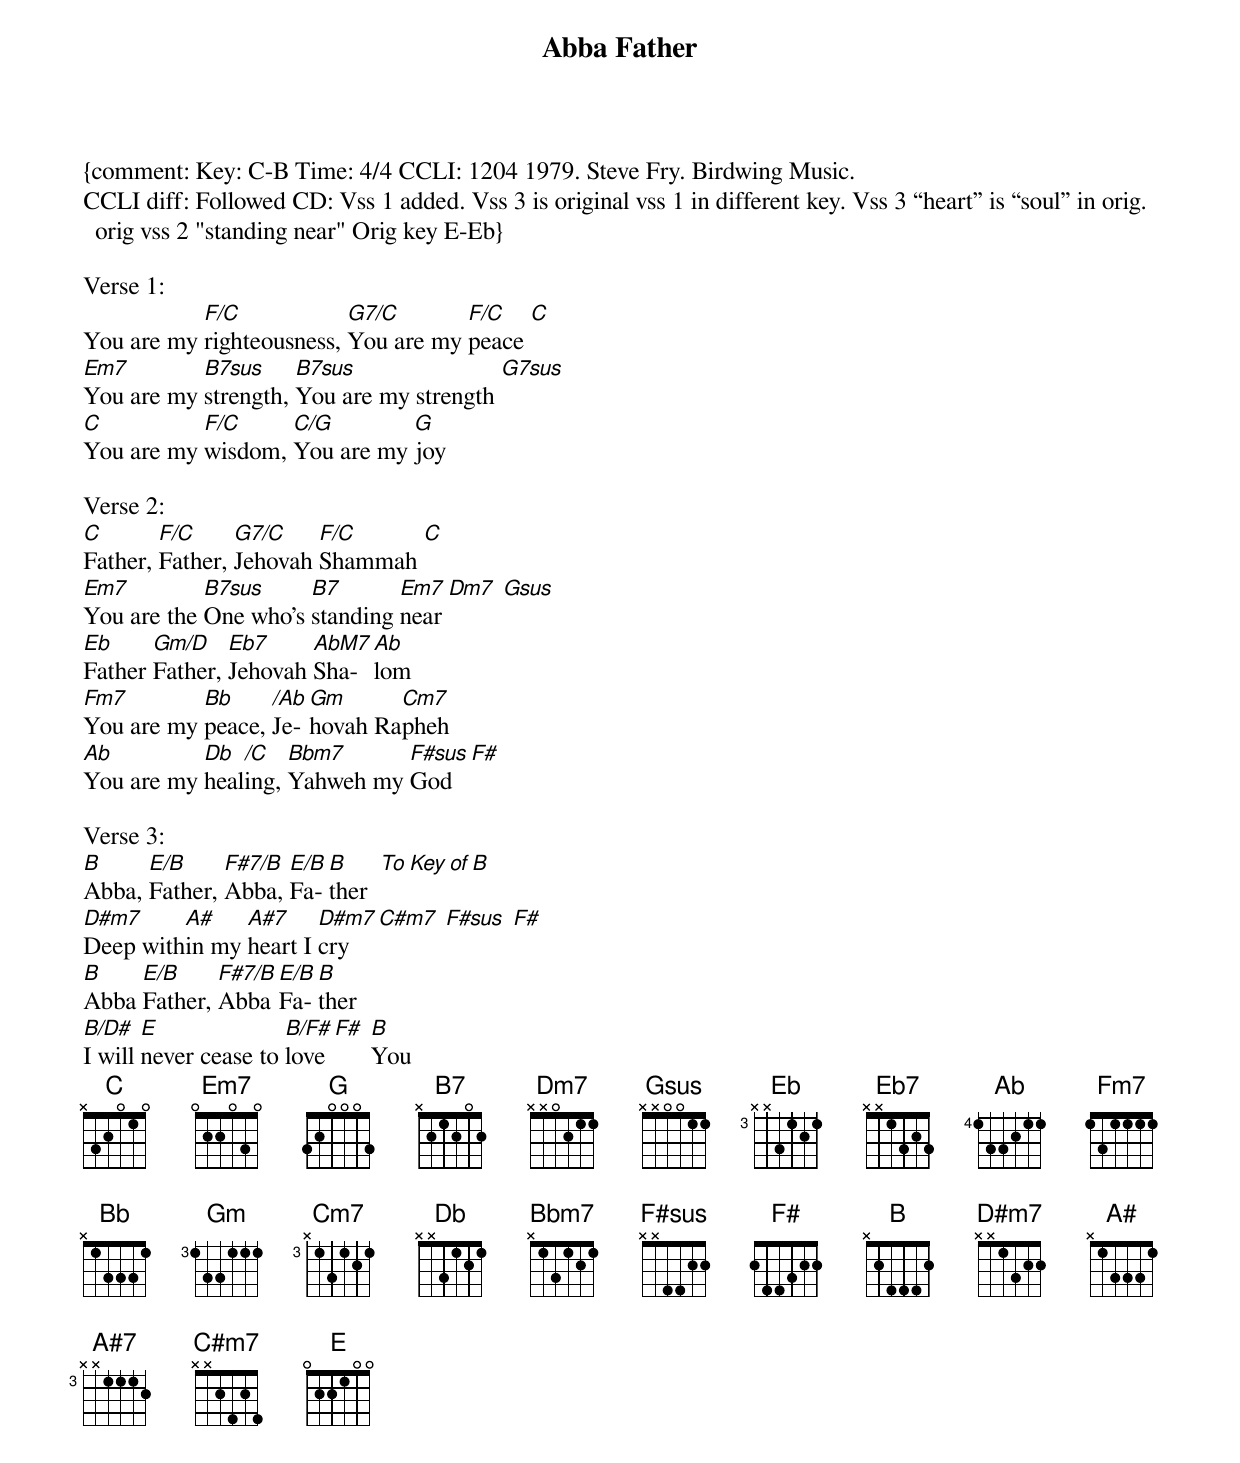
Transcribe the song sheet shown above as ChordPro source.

{title:Abba Father}
{comment: Key: C-B Time: 4/4 CCLI: 1204 1979. Steve Fry. Birdwing Music.
CCLI diff: Followed CD: Vss 1 added. Vss 3 is original vss 1 in different key. Vss 3 “heart” is “soul” in orig. orig vss 2 "standing near" Orig key E-Eb}

Verse 1:
You are my [F/C]righteousness, [G7/C]You are my [F/C]peace [C]
[Em7]You are my [B7sus]strength, [B7sus]You are my strength [G7sus]
[C]You are my [F/C]wisdom, [C/G]You are my [G]joy

Verse 2:
[C]Father, [F/C]Father, [G7/C]Jehovah [F/C]Shammah [C]
[Em7]You are the [B7sus]One who's [B7]standing [Em7]near [Dm7] [Gsus]
[Eb]Father [Gm/D]Father, [Eb7]Jehovah [AbM7]Sha- [Ab]lom
[Fm7]You are my [Bb]peace, [/Ab]Je- [Gm]hovah Ra[Cm7]pheh
[Ab]You are my [Db]heal[/C]ing, [Bbm7]Yahweh my [F#sus]God [F#]

Verse 3:
[B]Abba, [E/B]Father, [F#7/B]Abba, [E/B]Fa- [B]ther  [To Key of B]
[D#m7]Deep with[A#]in my [A#7]heart I [D#m7]cry [C#m7] [F#sus] [F#]
[B]Abba [E/B]Father, [F#7/B]Abba [E/B]Fa- [B]ther
[B/D#]I will [E]never cease to [B/F#]love [F#] [B]You
